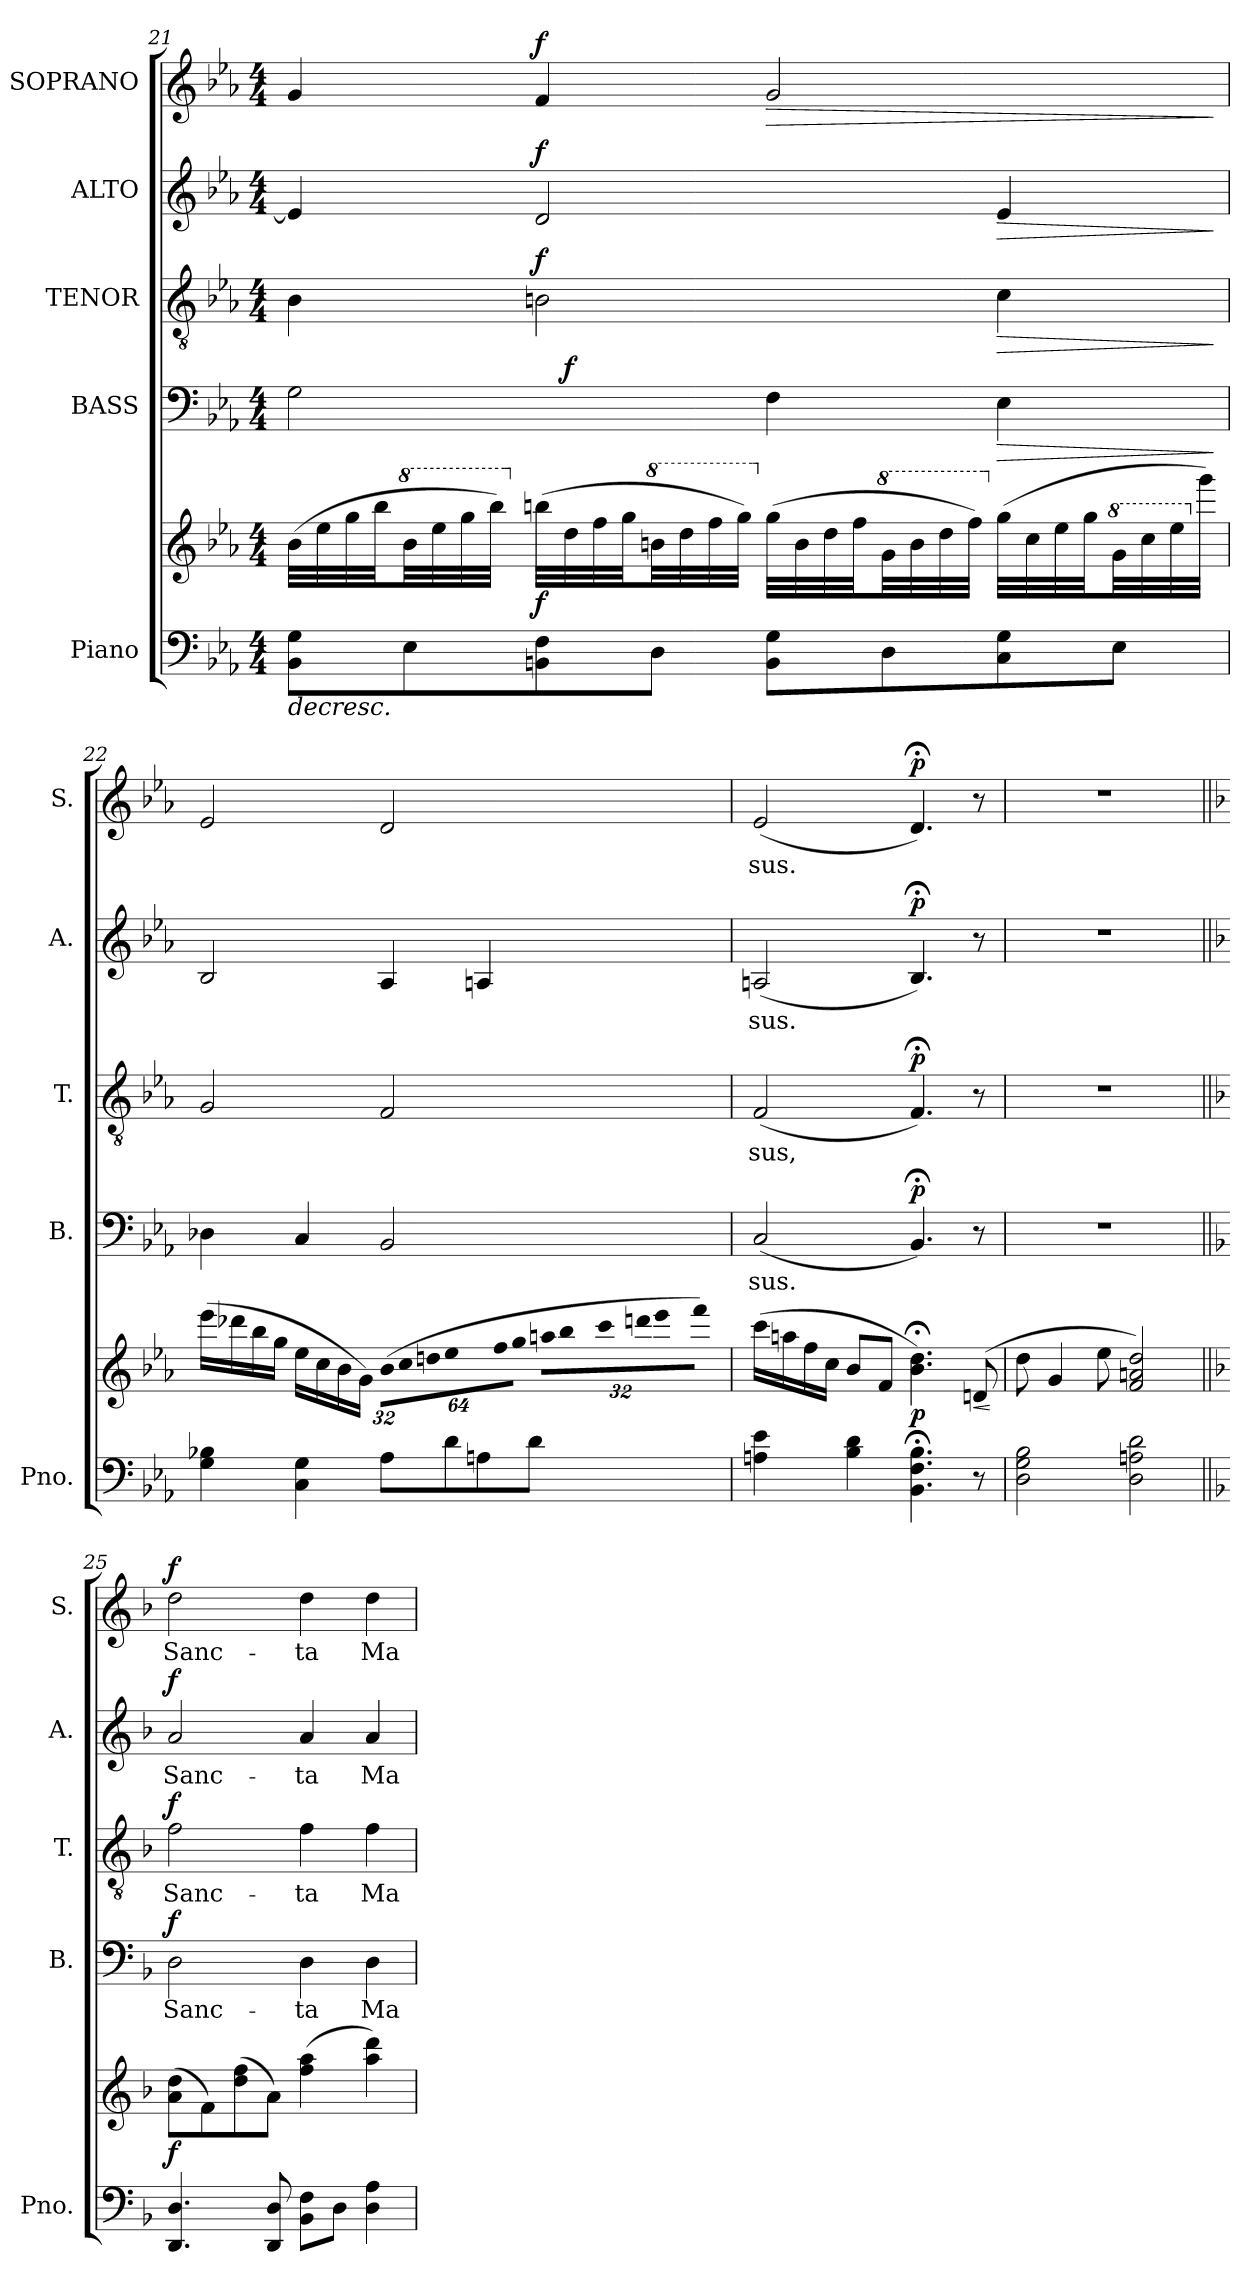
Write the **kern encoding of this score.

**kern	**kern	**dynam	**kern	**text	**dynam	**kern	**text	**dynam	**kern	**text	**dynam	**kern	**text	**dynam
*part5	*part5	*part5	*part4	*part4	*part4	*part3	*part3	*part3	*part2	*part2	*part2	*part1	*part1	*part1
*staff6	*staff5	*staff5/6	*staff4	*staff4	*staff4	*staff3	*staff3	*staff3	*staff2	*staff2	*staff2	*staff1	*staff1	*staff1
*I"Piano	*	*	*I"BASS	*	*	*I"TENOR	*	*	*I"ALTO	*	*	*I"SOPRANO	*	*
*I'Pno.	*	*	*I'B.	*	*	*I'T.	*	*	*I'A.	*	*	*I'S.	*	*
!!LO:LB:g=z
*clefF4	*clefG2	*	*clefF4	*	*	*clefGv2	*	*	*clefG2	*	*	*clefG2	*	*
*	*	*	*	*	*	*ITrd7c12	*	*	*	*	*	*	*	*
*k[b-e-a-]	*k[b-e-a-]	*	*k[b-e-a-]	*	*	*k[b-e-a-]	*	*	*k[b-e-a-]	*	*	*k[b-e-a-]	*	*
*E-:	*E-:	*	*E-:	*	*	*E-:	*	*	*E-:	*	*	*E-:	*	*
*M4/4	*M4/4	*	*M4/4	*	*	*M4/4	*	*	*M4/4	*	*	*M4/4	*	*
=21	=21	=21	=21	=21	=21	=21	=21	=21	=21	=21	=21	=21	=21	=21
!	!	!LO:HP:b=2	!	!	!	!	!	!	!	!	!	!	!	!
*	*	*	*^	*	*	*	*	*	*	*	*	*	*	*
8BB-i\ 8GiL	(32b-i\LLL	>	2Gi\	4ryy	.	.	4BB-i\	.	.	4e-i/]	.	.	4gi/	.	.
.	32ee-i\	.	.	.	.	.	.	.	.	.	.	.	.	.	.
.	32ggi\	.	.	.	.	.	.	.	.	.	.	.	.	.	.
.	32bb-i\JJ	.	.	.	.	.	.	.	.	.	.	.	.	.	.
*	*8va	*	*	*	*	*	*	*	*	*	*	*	*	*	*
8E-i\	32bb-i\LL	.	.	.	.	.	.	.	.	.	.	.	.	.	.
.	32eee-i\	.	.	.	.	.	.	.	.	.	.	.	.	.	.
.	32gggi\	.	.	.	.	.	.	.	.	.	.	.	.	.	.
.	32bbb-i\JJJ)	.	.	.	.	.	.	.	.	.	.	.	.	.	.
*	*X8va	*	*	*	*	*	*	*	*	*	*	*	*	*	*
8BBni\ 8Fi	(32bbni\LLL	f	.	32ryy	.	.	2BBni\	.	f	2di/	.	f	4fi/	.	f
.	32ddi\	.	.	2ryy	.	f	.	.	.	.	.	.	.	.	.
.	32ffi\	.	.	.	.	.	.	.	.	.	.	.	.	.	.
.	32ggi\JJ	.	.	.	.	.	.	.	.	.	.	.	.	.	.
*	*8va	*	*	*	*	*	*	*	*	*	*	*	*	*	*
8Di\J	32bbi\LL	.	.	.	.	.	.	.	.	.	.	.	.	.	.
.	32dddi\	.	.	.	.	.	.	.	.	.	.	.	.	.	.
.	32fffi\	.	.	.	.	.	.	.	.	.	.	.	.	.	.
.	32gggi\JJJ)	.	.	.	.	.	.	.	.	.	.	.	.	.	.
*	*X8va	*	*	*	*	*	*	*	*	*	*	*	*	*	*
!	!	!	!	!	!	!	!	!	!	!	!	!	!	!	!LO:HP:b
8BBi\ 8GiL	(32ggi\LLL	.	4Fi\	.	.	.	.	.	.	.	.	.	2gi/	.	>
.	32bi\	.	.	.	.	.	.	.	.	.	.	.	.	.	.
.	32ddi\	.	.	.	.	.	.	.	.	.	.	.	.	.	.
.	32ffi\JJ	.	.	.	.	.	.	.	.	.	.	.	.	.	.
*	*8va	*	*	*	*	*	*	*	*	*	*	*	*	*	*
8Di\	32ggi\LL	.	.	.	.	.	.	.	.	.	.	.	.	.	.
.	32bbi\	.	.	.	.	.	.	.	.	.	.	.	.	.	.
.	32dddi\	.	.	.	.	.	.	.	.	.	.	.	.	.	.
.	32fffi\JJJ)	.	.	.	.	.	.	.	.	.	.	.	.	.	.
*	*X8va	*	*	*	*	*	*	*	*	*	*	*	*	*	*
!	!	!	!	!	!	!LO:HP:b	!	!	!LO:HP:b	!	!	!LO:HP:b	!	!	!
8Ci\ 8Gi	(32ggi\LLL	.	4E-i\	.	.	>	4Ci\	.	>	4e-i/	.	>	.	.	.
.	32cci\	.	.	8..ryy	.	.	.	.	.	.	.	.	.	.	.
.	32ee-i\	.	.	.	.	.	.	.	.	.	.	.	.	.	.
.	32ggi\JJ	.	.	.	.	.	.	.	.	.	.	.	.	.	.
*	*8va	*	*	*	*	*	*	*	*	*	*	*	*	*	*
8E-i\J	32ggi\LL	.	.	.	.	.	.	.	.	.	.	.	.	.	.
.	32ccci\	.	.	.	.	.	.	.	.	.	.	.	.	.	.
.	32eee-i\	.	.	.	.	.	.	.	.	.	.	.	.	.	.
*	*X8va	*	*	*	*	*	*	*	*	*	*	*	*	*	*
.	32gggi\JJJ)	.	.	.	.	.	.	.	.	.	.	.	.	.	.
.	.	.	.	.	.	]	.	.	]	.	.	]	.	.	]
*	*	*	*v	*v	*	*	*	*	*	*	*	*	*	*	*
=22	=22	=22	=22	=22	=22	=22	=22	=22	=22	=22	=22	=22	=22	=22
4Gi\ 4B-Xi	(16eee-i\LL	.	4D-Xi\	.	.	2GGi/	.	.	2B-i/	.	.	2e-i/	.	.
.	16ddd-Xi\	.	.	.	.	.	.	.	.	.	.	.	.	.
.	16bb-i\	.	.	.	.	.	.	.	.	.	.	.	.	.
.	16ggi\JJ	.	.	.	.	.	.	.	.	.	.	.	.	.
4Ci\ 4Gi	16ee-i\LL	.	4Ci/	.	.	.	.	.	.	.	.	.	.	.
.	16cci\	.	.	.	.	.	.	.	.	.	.	.	.	.
.	16b-i\	.	.	.	.	.	.	.	.	.	.	.	.	.
.	16gi\JJ)	.	.	.	.	.	.	.	.	.	.	.	.	.
*	*Xbrackettup	*	*	*	*	*	*	*	*	*	*	*	*	*
!	!LO:N:vis=16	!	!	!	!	!	!	!	!	!	!	!	!	!
8A-i\L	(512%21b-i\LL	.	2BB-i/	.	.	2FFi/	.	.	4A-i/	.	.	2di/	.	.
!	!LO:N:vis=16	!	!	!	!	!	!	!	!	!	!	!	!	!
.	1024%43cci\	.	.	.	.	.	.	.	.	.	.	.	.	.
!	!LO:N:vis=16	!	!	!	!	!	!	!	!	!	!	!	!	!
.	1024%43ddni\	.	.	.	.	.	.	.	.	.	.	.	.	.
!	!LO:N:vis=16	!	!	!	!	!	!	!	!	!	!	!	!	!
8di\	512%21ee-i\	.	.	.	.	.	.	.	.	.	.	.	.	.
!	!LO:N:vis=16	!	!	!	!	!	!	!	!	!	!	!	!	!
.	1024%43ffi\	.	.	.	.	.	.	.	.	.	.	.	.	.
!	!LO:N:vis=16	!	!	!	!	!	!	!	!	!	!	!	!	!
.	1024%43ggi\JJ	.	.	.	.	.	.	.	.	.	.	.	.	.
!	!LO:N:vis=16	!	!	!	!	!	!	!	!	!	!	!	!	!
8Ani\	512%21aani\LL	.	.	.	.	.	.	.	4Ani/	.	.	.	.	.
!	!LO:N:vis=16	!	!	!	!	!	!	!	!	!	!	!	!	!
.	1024%43bb-i\	.	.	.	.	.	.	.	.	.	.	.	.	.
!	!LO:N:vis=16	!	!	!	!	!	!	!	!	!	!	!	!	!
.	1024%43ccci\	.	.	.	.	.	.	.	.	.	.	.	.	.
!	!LO:N:vis=16	!	!	!	!	!	!	!	!	!	!	!	!	!
8di\J	512%21dddni\	.	.	.	.	.	.	.	.	.	.	.	.	.
!	!LO:N:vis=16	!	!	!	!	!	!	!	!	!	!	!	!	!
.	1024%43eee-i\	.	.	.	.	.	.	.	.	.	.	.	.	.
!	!LO:N:vis=16	!	!	!	!	!	!	!	!	!	!	!	!	!
.	1024%43fffi\JJ)	.	.	.	.	.	.	.	.	.	.	.	.	.
=23	=23	=23	=23	=23	=23	=23	=23	=23	=23	=23	=23	=23	=23	=23
!	!	!	!	!LO:LY:b:color=#000000	!	!	!	!	!	!	!	!	!	!
!	!	!	!	!	!	!	!LO:LY:b:color=#000000	!	!	!	!	!	!	!
!	!	!	!	!	!	!	!	!	!	!LO:LY:b:color=#000000	!	!	!	!
!	!	!	!	!	!	!	!	!	!	!	!	!	!LO:LY:b:color=#000000	!
4Ani\ 4e-i	(16ccci\LL	.	(2Ci/	-sus.	.	(2FFi/	-sus,	.	(2Ani/	-sus.	.	(2e-i/	-sus.	.
.	16aani\	.	.	.	.	.	.	.	.	.	.	.	.	.
.	16ffi\	.	.	.	.	.	.	.	.	.	.	.	.	.
.	16cci\JJ	.	.	.	.	.	.	.	.	.	.	.	.	.
4B-i\ 4di	8b-i/L	.	.	.	.	.	.	.	.	.	.	.	.	.
.	8fi/J	.	.	.	.	.	.	.	.	.	.	.	.	.
4.BB-i\; 4.Fi; 4.B-i;	4.b-i\; 4.ddi;)	p	4.BB-;i/)	.	p	4.FF;i/)	.	p	4.B-;i/)	.	p	4.d;i/)	.	p
!	!	!LO:HP:b	!	!	!	!	!	!	!	!	!	!	!	!
8r	(8dni/	<	8r	.	.	8r	.	.	8r	.	.	8r	.	.
.	.	] [	.	.	.	.	.	.	.	.	.	.	.	.
!!LO:PB:g=z
=24	=24	=24	=24	=24	=24	=24	=24	=24	=24	=24	=24	=24	=24	=24
2Di\ 2Gi 2B-i	8ddi\	.	1r	.	.	1r	.	.	1r	.	.	1r	.	.
.	4gi/	.	.	.	.	.	.	.	.	.	.	.	.	.
.	8ee-i\	.	.	.	.	.	.	.	.	.	.	.	.	.
2Di\ 2Ani 2di	2fi/ 2ani 2ddi)	.	.	.	.	.	.	.	.	.	.	.	.	.
=25||	=25||	=25||	=25||	=25||	=25||	=25||	=25||	=25||	=25||	=25||	=25||	=25||	=25||	=25||
*k[b-]	*k[b-]	*	*k[b-]	*	*	*k[b-]	*	*	*k[b-]	*	*	*k[b-]	*	*
*F:	*F:	*	*F:	*	*	*F:	*	*	*F:	*	*	*F:	*	*
!	!	!	!	!LO:LY:b:color=#000000	!	!	!	!	!	!	!	!	!	!
!	!	!	!	!	!	!	!LO:LY:b:color=#000000	!	!	!	!	!	!	!
!	!	!	!	!	!	!	!	!	!	!LO:LY:b:color=#000000	!	!	!	!
!	!	!	!	!	!	!	!	!	!	!	!	!	!LO:LY:b:color=#000000	!
4.DDi/ 4.Di	(8ai\ 8ddiL	f	2Di\	Sanc-	f	2Fi\	Sanc-	f	2ai/	Sanc-	f	2ddi\	Sanc-	f
.	8fi\)	.	.	.	.	.	.	.	.	.	.	.	.	.
.	(8ddi\ 8ffi	.	.	.	.	.	.	.	.	.	.	.	.	.
8DDi/ 8Di	8ai\J)	.	.	.	.	.	.	.	.	.	.	.	.	.
!	!	!	!	!LO:LY:b:color=#000000	!	!	!	!	!	!	!	!	!	!
!	!	!	!	!	!	!	!LO:LY:b:color=#000000	!	!	!	!	!	!	!
!	!	!	!	!	!	!	!	!	!	!LO:LY:b:color=#000000	!	!	!	!
!	!	!	!	!	!	!	!	!	!	!	!	!	!LO:LY:b:color=#000000	!
8BB-i\ 8FiL	(4ffi\ 4aai	.	4Di\	-ta	.	4Fi\	-ta	.	4ai/	-ta	.	4ddi\	-ta	.
8Di\J	.	.	.	.	.	.	.	.	.	.	.	.	.	.
!	!	!	!	!LO:LY:b:color=#000000	!	!	!	!	!	!	!	!	!	!
!	!	!	!	!	!	!	!LO:LY:b:color=#000000	!	!	!	!	!	!	!
!	!	!	!	!	!	!	!	!	!	!LO:LY:b:color=#000000	!	!	!	!
!	!	!	!	!	!	!	!	!	!	!	!	!	!LO:LY:b:color=#000000	!
4Di\ 4Ai	4aai\ 4dddi)	.	4Di\	Ma-	.	4Fi\	Ma-	.	4ai/	Ma-	.	4ddi\	Ma-	.
=	=	=	=	=	=	=	=	=	=	=	=	=	=	=
*-	*-	*-	*-	*-	*-	*-	*-	*-	*-	*-	*-	*-	*-	*-
